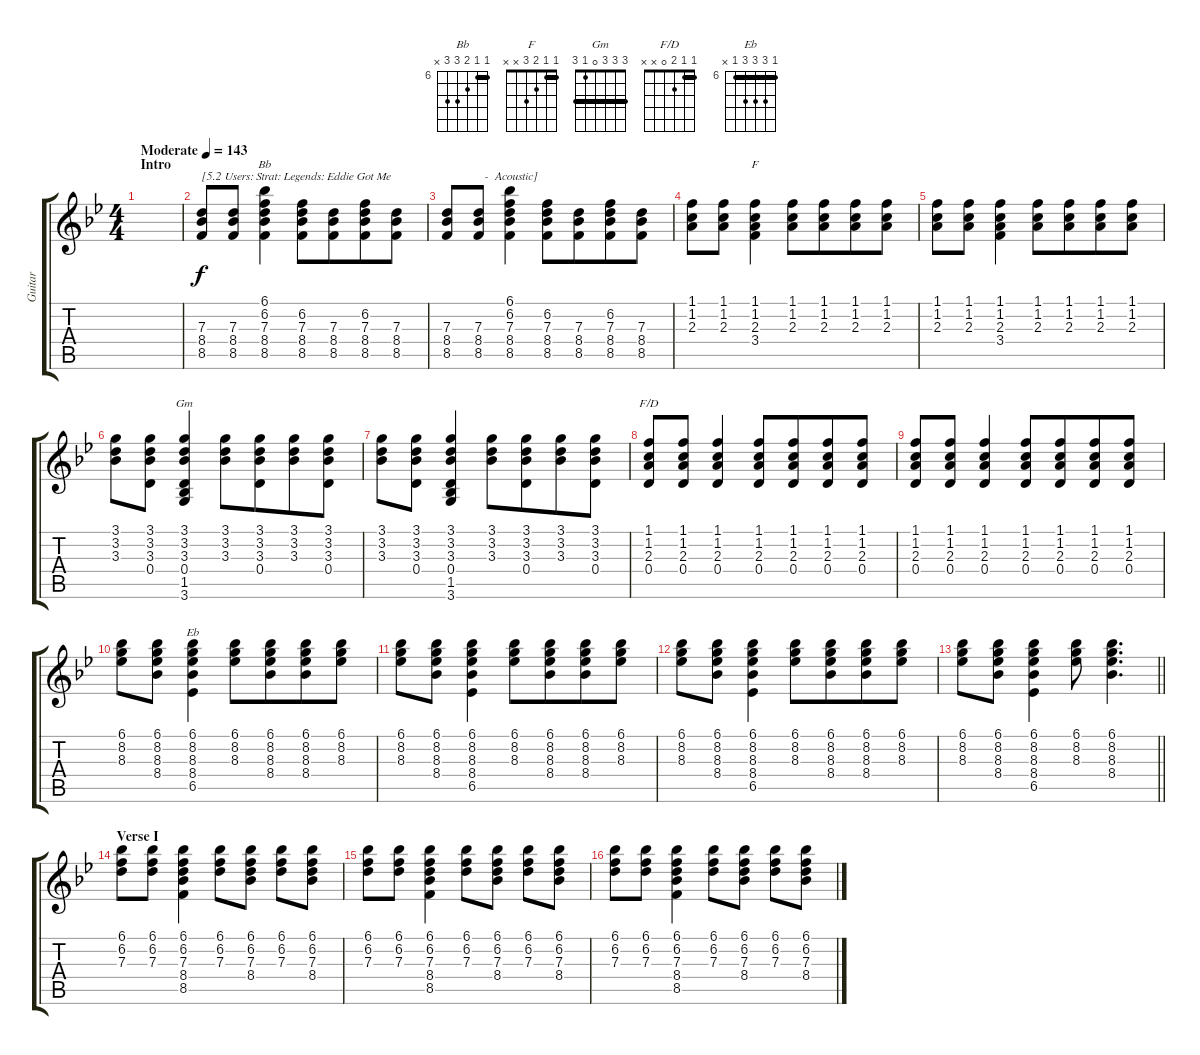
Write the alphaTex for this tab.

\track ("Guitar" "Guitar") {instrument electricguitarclean}
\staff {score tabs}
\tuning (E4 B3 G3 D3 A2 E2) {hide}
\chord ("Bb" 6 6 7 8 8 x) {firstfret 6 barre 6}
\chord ("F" 1 1 2 3 x x) {barre 1}
\chord ("Gm" 3 3 3 0 1 3) {barre 3}
\chord ("F/D" 1 1 2 0 x x) {barre 1}
\chord ("Eb" 6 8 8 8 6 x) {firstfret 6 barre 6}
\ts (4 4)
\section ("" "Intro")
\tempo (143 "Moderate")
\clef g2
\ks bb
|
(7.3 8.4 8.5).8{txt "[5.2 Users: Strat: Legends: Eddie Got Me"} (7.3 8.4 8.5).8 (6.1 6.2 7.3 8.4 8.5).4{ch "Bb"} (6.2 7.3 8.4 8.5).8 (7.3 8.4 8.5).8{beam merge} (6.2 7.3 8.4 8.5).8 (7.3 8.4 8.5).8 |
(7.3 8.4 8.5).8 (7.3 8.4 8.5).8{txt "  -  Acoustic]"} (6.1 6.2 7.3 8.4 8.5).4 (6.2 7.3 8.4 8.5).8 (7.3 8.4 8.5).8{beam merge} (6.2 7.3 8.4 8.5).8 (7.3 8.4 8.5).8 |
(1.1 1.2 2.3).8 (1.1 1.2 2.3).8 (1.1 1.2 2.3 3.4).4{ch "F"} (1.1 1.2 2.3).8 (1.1 1.2 2.3).8{beam merge} (1.1 1.2 2.3).8 (1.1 1.2 2.3).8 |
(1.1 1.2 2.3).8 (1.1 1.2 2.3).8 (1.1 1.2 2.3 3.4).4 (1.1 1.2 2.3).8 (1.1 1.2 2.3).8{beam merge} (1.1 1.2 2.3).8 (1.1 1.2 2.3).8 |
(3.1 3.2 3.3).8 (3.1 3.2 3.3 0.4).8 (3.1 3.2 3.3 0.4 1.5 3.6).4{ch "Gm"} (3.1 3.2 3.3).8 (3.1 3.2 3.3 0.4).8{beam merge} (3.1 3.2 3.3).8 (3.1 3.2 3.3 0.4).8 |
(3.1 3.2 3.3).8 (3.1 3.2 3.3 0.4).8 (3.1 3.2 3.3 0.4 1.5 3.6).4 (3.1 3.2 3.3).8 (3.1 3.2 3.3 0.4).8{beam merge} (3.1 3.2 3.3).8 (3.1 3.2 3.3 0.4).8 |
(1.1 1.2 2.3 0.4).8{ch "F/D"} (1.1 1.2 2.3 0.4).8 (1.1 1.2 2.3 0.4).4 (1.1 1.2 2.3 0.4).8 (1.1 1.2 2.3 0.4).8{beam merge} (1.1 1.2 2.3 0.4).8 (1.1 1.2 2.3 0.4).8 |
(1.1 1.2 2.3 0.4).8 (1.1 1.2 2.3 0.4).8 (1.1 1.2 2.3 0.4).4 (1.1 1.2 2.3 0.4).8 (1.1 1.2 2.3 0.4).8{beam merge} (1.1 1.2 2.3 0.4).8 (1.1 1.2 2.3 0.4).8 |
(6.1 8.2 8.3).8 (6.1 8.2 8.3 8.4).8 (6.1 8.2 8.3 8.4 6.5).4{ch "Eb"} (6.1 8.2 8.3).8 (6.1 8.2 8.3 8.4).8{beam merge} (6.1 8.2 8.3 8.4).8 (6.1 8.2 8.3).8 |
(6.1 8.2 8.3).8 (6.1 8.2 8.3 8.4).8 (6.1 8.2 8.3 8.4 6.5).4 (6.1 8.2 8.3).8 (6.1 8.2 8.3 8.4).8{beam merge} (6.1 8.2 8.3 8.4).8 (6.1 8.2 8.3).8 |
(6.1 8.2 8.3).8 (6.1 8.2 8.3 8.4).8 (6.1 8.2 8.3 8.4 6.5).4 (6.1 8.2 8.3).8 (6.1 8.2 8.3 8.4).8{beam merge} (6.1 8.2 8.3 8.4).8 (6.1 8.2 8.3).8 |
\barLineRight lightlight
(6.1 8.2 8.3).8 (6.1 8.2 8.3 8.4).8 (6.1 8.2 8.3 8.4 6.5).4 (6.1 8.2 8.3).8 (6.1 8.2 8.3 8.4).4{d} |
\section ("" "Verse I")
(6.1 6.2 7.3).8 (6.1 6.2 7.3).8 (6.1 6.2 7.3 8.4 8.5).4 (6.1 6.2 7.3).8 (6.1 6.2 7.3 8.4).8 (6.1 6.2 7.3).8 (6.1 6.2 7.3 8.4).8 |
(6.1 6.2 7.3).8 (6.1 6.2 7.3).8 (6.1 6.2 7.3 8.4 8.5).4 (6.1 6.2 7.3).8 (6.1 6.2 7.3 8.4).8 (6.1 6.2 7.3).8 (6.1 6.2 7.3 8.4).8 |
(6.1 6.2 7.3).8 (6.1 6.2 7.3).8 (6.1 6.2 7.3 8.4 8.5).4 (6.1 6.2 7.3).8 (6.1 6.2 7.3 8.4).8 (6.1 6.2 7.3).8 (6.1 6.2 7.3 8.4).8
